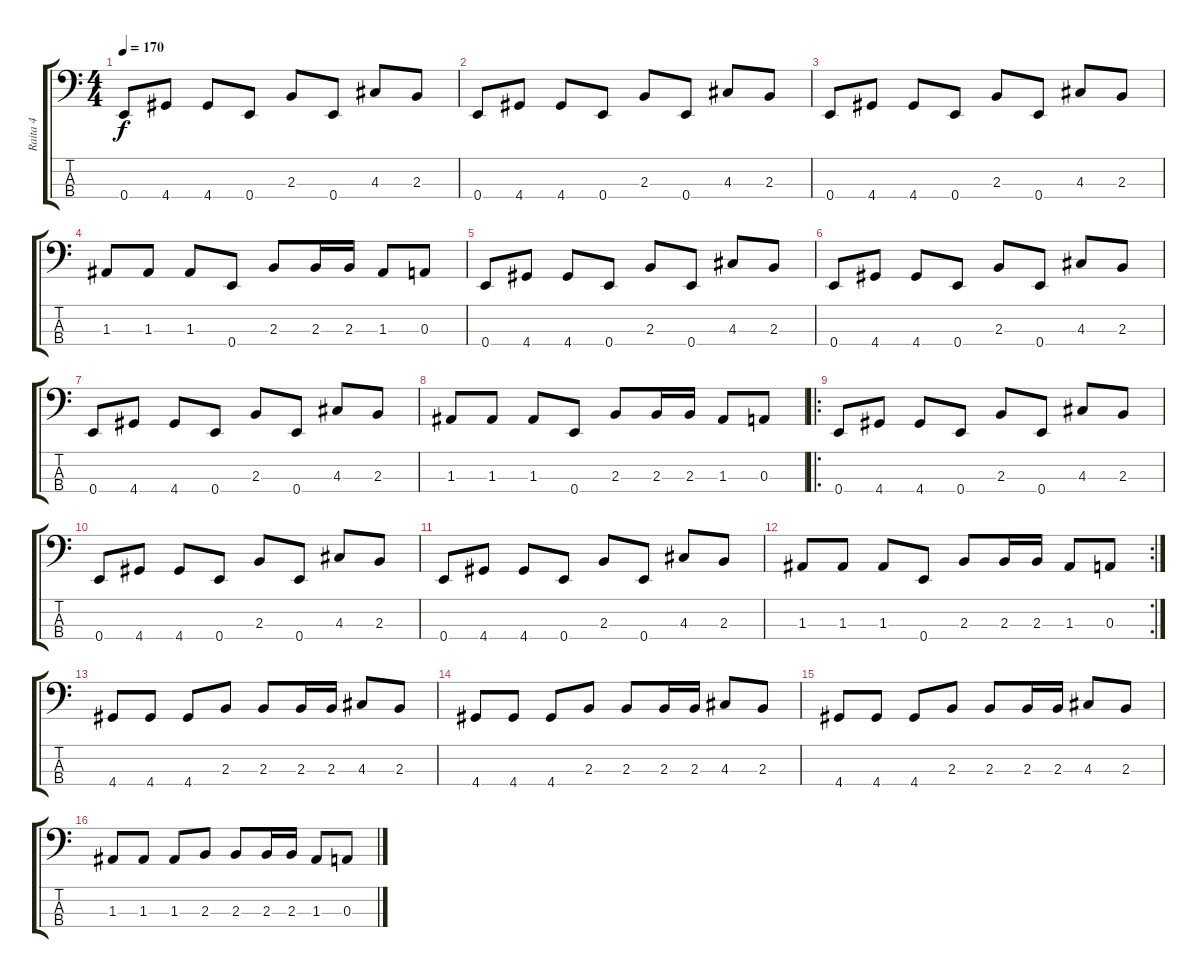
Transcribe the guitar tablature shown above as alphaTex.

\track ("Raita 4" "Raita 4") {instrument electricbasspick}
\staff {score tabs}
\tuning (G2 D2 A1 E1) {hide}
\ts (4 4)
\tempo 170
\clef f4
\ks c
0.4.8{dy f} 4.4.8 4.4.8 0.4.8 2.3.8 0.4.8 4.3.8 2.3.8 |
0.4.8 4.4.8 4.4.8 0.4.8 2.3.8 0.4.8 4.3.8 2.3.8 |
0.4.8 4.4.8 4.4.8 0.4.8 2.3.8 0.4.8 4.3.8 2.3.8 |
1.3.8 1.3.8 1.3.8 0.4.8 2.3.8 2.3.16 2.3.16 1.3.8 0.3.8 |
0.4.8 4.4.8 4.4.8 0.4.8 2.3.8 0.4.8 4.3.8 2.3.8 |
0.4.8 4.4.8 4.4.8 0.4.8 2.3.8 0.4.8 4.3.8 2.3.8 |
0.4.8 4.4.8 4.4.8 0.4.8 2.3.8 0.4.8 4.3.8 2.3.8 |
1.3.8 1.3.8 1.3.8 0.4.8 2.3.8 2.3.16 2.3.16 1.3.8 0.3.8 |
\ro
0.4.8 4.4.8 4.4.8 0.4.8 2.3.8 0.4.8 4.3.8 2.3.8 |
0.4.8 4.4.8 4.4.8 0.4.8 2.3.8 0.4.8 4.3.8 2.3.8 |
0.4.8 4.4.8 4.4.8 0.4.8 2.3.8 0.4.8 4.3.8 2.3.8 |
\rc 2
1.3.8 1.3.8 1.3.8 0.4.8 2.3.8 2.3.16 2.3.16 1.3.8 0.3.8 |
4.4.8 4.4.8 4.4.8 2.3.8 2.3.8 2.3.16 2.3.16 4.3.8 2.3.8 |
4.4.8 4.4.8 4.4.8 2.3.8 2.3.8 2.3.16 2.3.16 4.3.8 2.3.8 |
4.4.8 4.4.8 4.4.8 2.3.8 2.3.8 2.3.16 2.3.16 4.3.8 2.3.8 |
1.3.8 1.3.8 1.3.8 2.3.8 2.3.8 2.3.16 2.3.16 1.3.8 0.3.8
